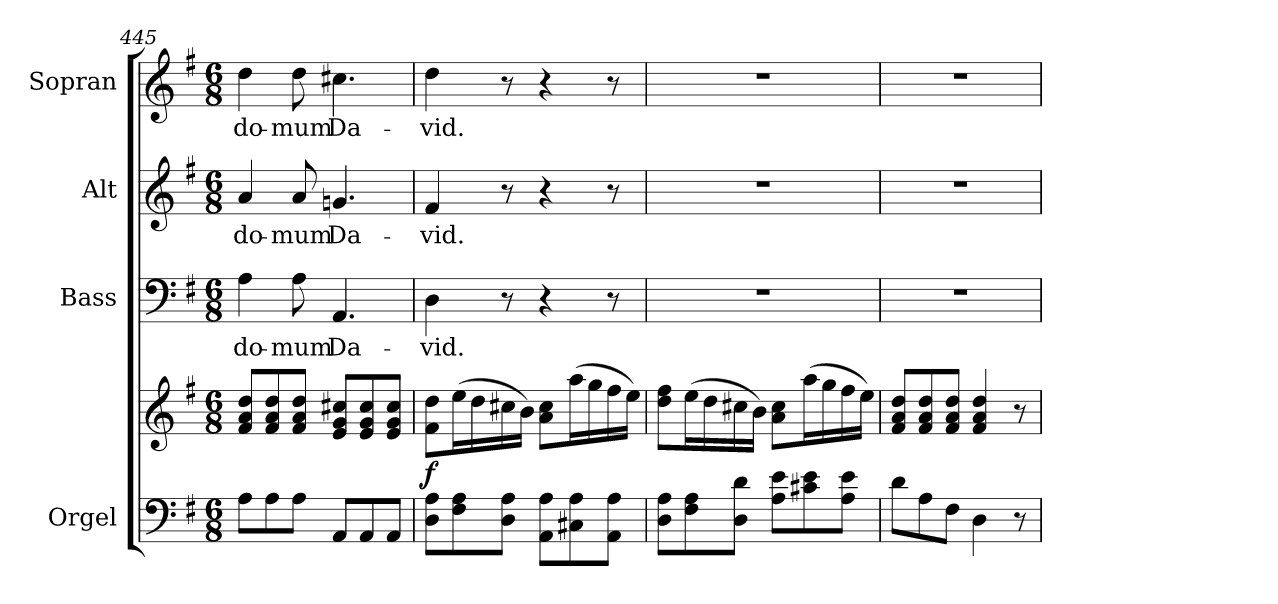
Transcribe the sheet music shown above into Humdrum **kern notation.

**kern	**kern	**dynam	**kern	**text	**kern	**text	**kern	**text
*part4	*part4	*part4	*part3	*part3	*part2	*part2	*part1	*part1
*staff5	*staff4	*staff4/5	*staff3	*staff3	*staff2	*staff2	*staff1	*staff1
*I"Orgel	*	*	*I"Bass	*	*I"Alt	*	*I"Sopran	*
*I'Org.	*	*	*I'B.	*	*I'A.	*	*I'S.	*
!!LO:LB:g=z
*clefF4	*clefG2	*	*clefF4	*	*clefG2	*	*clefG2	*
*k[f#]	*k[f#]	*	*k[f#]	*	*k[f#]	*	*k[f#]	*
*G:	*G:	*	*G:	*	*G:	*	*G:	*
*M6/8	*M6/8	*	*M6/8	*	*M6/8	*	*M6/8	*
=445	=445	=445	=445	=445	=445	=445	=445	=445
!	!	!	!	!LO:LY:b	!	!LO:LY:b	!	!LO:LY:b
8A\L	8f#/ 8a/ 8dd/L	.	4A\	do-	4a/	do-	4dd\	do-
8A\	8f#/ 8a/ 8dd/	.	.	.	.	.	.	.
!	!	!	!	!LO:LY:b	!	!LO:LY:b	!	!LO:LY:b
8A\J	8f#/ 8a/ 8dd/J	.	8A\	-mum	8a/	-mum	8dd\	-mum
!	!	!	!	!LO:LY:b	!	!LO:LY:b	!	!LO:LY:b
8AA/L	8e/ 8g/ 8cc#X/L	.	4.AA/	Da-	4.gn/	Da-	4.cc#X\	Da-
8AA/	8e/ 8g/ 8cc#/	.	.	.	.	.	.	.
8AA/J	8e/ 8g/ 8cc#/J	.	.	.	.	.	.	.
=446	=446	=446	=446	=446	=446	=446	=446	=446
!	!	!LO:DY:b	!	!LO:LY:b	!	!LO:LY:b	!	!LO:LY:b
8D\ 8A\L	8f#\ 8dd\L	f	4D\	-vid.	4f#/	-vid.	4dd\	-vid.
8F#\ 8A\	(>16ee\L	.	.	.	.	.	.	.
.	16dd\	.	.	.	.	.	.	.
8D\ 8A\J	16cc#X\	.	8r	.	8r	.	8r	.
.	16b\JJ)	.	.	.	.	.	.	.
8AA\ 8A\L	8a\ 8cc#\L	.	4r	.	4r	.	4r	.
8C#X\ 8A\	(>16aa\L	.	.	.	.	.	.	.
.	16gg\	.	.	.	.	.	.	.
8AA\ 8A\J	16ff#\	.	8r	.	8r	.	8r	.
.	16ee\JJ)	.	.	.	.	.	.	.
=447	=447	=447	=447	=447	=447	=447	=447	=447
8D\ 8A\L	8dd\ 8ff#\L	.	2.r	.	2.r	.	2.r	.
8F#\ 8A\	(>16ee\L	.	.	.	.	.	.	.
.	16dd\	.	.	.	.	.	.	.
8D\ 8d\J	16cc#X\	.	.	.	.	.	.	.
.	16b\JJ)	.	.	.	.	.	.	.
8A\ 8e\L	8a\ 8cc#\L	.	.	.	.	.	.	.
8c#X\ 8e\	(>16aa\L	.	.	.	.	.	.	.
.	16gg\	.	.	.	.	.	.	.
8A\ 8e\J	16ff#\	.	.	.	.	.	.	.
.	16ee\JJ)	.	.	.	.	.	.	.
=448	=448	=448	=448	=448	=448	=448	=448	=448
8d\L	8f#/ 8a/ 8dd/L	.	2.r	.	2.r	.	2.r	.
8A\	8f#/ 8a/ 8dd/	.	.	.	.	.	.	.
8F#\J	8f#/ 8a/ 8dd/J	.	.	.	.	.	.	.
4D\	4f#/ 4a/ 4dd/	.	.	.	.	.	.	.
8r	8r	.	.	.	.	.	.	.
=	=	=	=	=	=	=	=	=
*-	*-	*-	*-	*-	*-	*-	*-	*-
